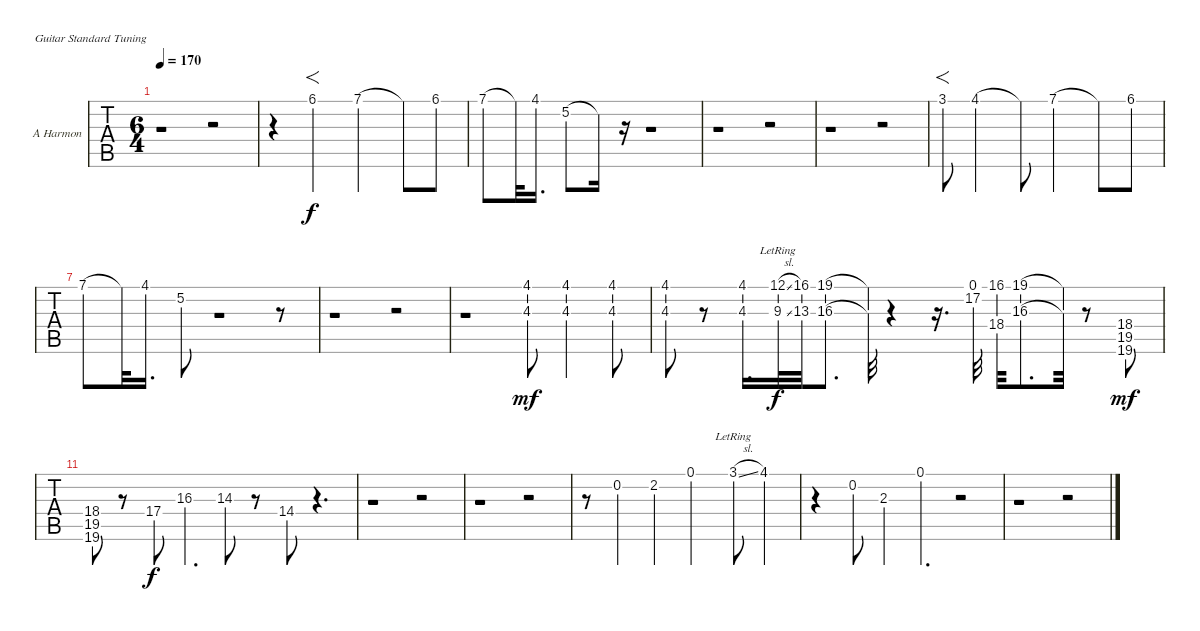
\bracketExtendMode nobrackets
\firstSystemTrackNameOrientation horizontal
\otherSystemsTrackNameOrientation horizontal
\defaultBarNumberDisplay FirstOfSystem
\track ("Harmonica Key of A" "A Harmon") {instrument harmonica}
\staff {tabs}
\tuning (E4 B3 G3 D3 A2 E2)
\displaytranspose 12
\ts (6 4)
\tempo 170
\clef g2
\ks c
r.1{dy f} r.2 |
r.4 6.1.2{f} 7.1.2 7.1{t}.8 6.1.8 |
7.1.8 7.1{t}.32 4.1.16{d} 5.2.8 5.2{t}.16 r.16 r.1 |
r.1 r.2 |
r.1 r.2 |
3.1.8{f} 4.1.2 4.1{t}.8 7.1.2 7.1{t}.8 6.1.8 |
7.1.8 7.1{t}.32 4.1.16{d} 5.2.8 r.1 r.8 |
r.1 r.2 |
r.1 (4.1 4.3).8{dy mf} (4.1 4.3).4 (4.1 4.3).8 |
(4.1 4.3).8 r.8 (4.1 4.3).16{d} (12.1{sl lr} 9.3{sl lr}).32{dy f} (16.1 13.3).32 (19.1 16.3).8{d} (19.1{t} 16.3{t}).32 r.4 r.16{d} (0.1 17.2).32 (16.1 18.4).32 (19.1 16.3).8{d} (19.1{t} 16.3{t}).32 r.8 (18.4 19.5 19.6).8{dy mf} |
(18.4 19.5 19.6).8 r.8 17.4.8{dy f} 16.3.4{d} 14.3.8 r.8 14.4.8 r.4{d} |
r.1 r.2 |
r.1 r.2 |
r.8 0.2.4 2.2.4 0.1.2 3.1{sl lr}.8 4.1.4 |
r.4 0.2.8 2.3.4 0.1.4{d} r.2 |
r.1 r.2
